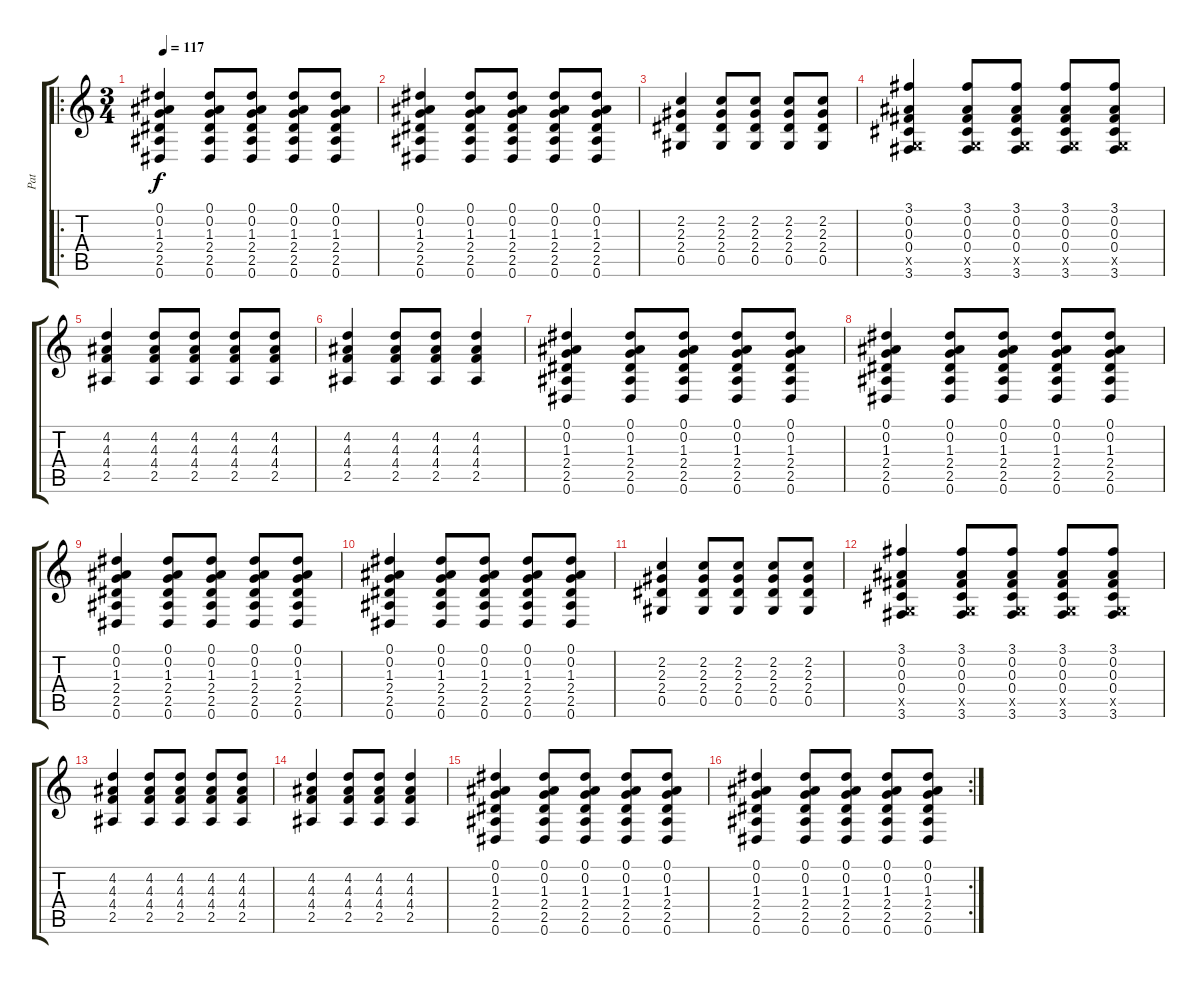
\track ("Pat" "Pat") {instrument acousticguitarsteel}
\staff {score tabs}
\tuning (Eb4 Bb3 Gb3 Db3 Ab2 Eb2) {hide}
\ro
\ts (3 4)
\tempo 117
\clef g2
\ks c
(0.1 0.2 1.3 2.4 2.5 0.6).4{dy f} (0.1 0.2 1.3 2.4 2.5 0.6).8 (0.1 0.2 1.3 2.4 2.5 0.6).8 (0.1 0.2 1.3 2.4 2.5 0.6).8 (0.1 0.2 1.3 2.4 2.5 0.6).8 |
(0.1 0.2 1.3 2.4 2.5 0.6).4 (0.1 0.2 1.3 2.4 2.5 0.6).8 (0.1 0.2 1.3 2.4 2.5 0.6).8 (0.1 0.2 1.3 2.4 2.5 0.6).8 (0.1 0.2 1.3 2.4 2.5 0.6).8 |
(2.2 2.3 2.4 0.5).4 (2.2 2.3 2.4 0.5).8 (2.2 2.3 2.4 0.5).8 (2.2 2.3 2.4 0.5).8 (2.2 2.3 2.4 0.5).8 |
(3.1 0.2 0.3 0.4 -1.5{x} 3.6).4 (3.1 0.2 0.3 0.4 -1.5{x} 3.6).8 (3.1 0.2 0.3 0.4 -1.5{x} 3.6).8 (3.1 0.2 0.3 0.4 -1.5{x} 3.6).8 (3.1 0.2 0.3 0.4 -1.5{x} 3.6).8 |
(4.2 4.3 4.4 2.5).4 (4.2 4.3 4.4 2.5).8 (4.2 4.3 4.4 2.5).8 (4.2 4.3 4.4 2.5).8 (4.2 4.3 4.4 2.5).8 |
(4.2 4.3 4.4 2.5).4 (4.2 4.3 4.4 2.5).8 (4.2 4.3 4.4 2.5).8 (4.2 4.3 4.4 2.5).4 |
(0.1 0.2 1.3 2.4 2.5 0.6).4 (0.1 0.2 1.3 2.4 2.5 0.6).8 (0.1 0.2 1.3 2.4 2.5 0.6).8 (0.1 0.2 1.3 2.4 2.5 0.6).8 (0.1 0.2 1.3 2.4 2.5 0.6).8 |
(0.1 0.2 1.3 2.4 2.5 0.6).4 (0.1 0.2 1.3 2.4 2.5 0.6).8 (0.1 0.2 1.3 2.4 2.5 0.6).8 (0.1 0.2 1.3 2.4 2.5 0.6).8 (0.1 0.2 1.3 2.4 2.5 0.6).8 |
(0.1 0.2 1.3 2.4 2.5 0.6).4 (0.1 0.2 1.3 2.4 2.5 0.6).8 (0.1 0.2 1.3 2.4 2.5 0.6).8 (0.1 0.2 1.3 2.4 2.5 0.6).8 (0.1 0.2 1.3 2.4 2.5 0.6).8 |
(0.1 0.2 1.3 2.4 2.5 0.6).4 (0.1 0.2 1.3 2.4 2.5 0.6).8 (0.1 0.2 1.3 2.4 2.5 0.6).8 (0.1 0.2 1.3 2.4 2.5 0.6).8 (0.1 0.2 1.3 2.4 2.5 0.6).8 |
(2.2 2.3 2.4 0.5).4 (2.2 2.3 2.4 0.5).8 (2.2 2.3 2.4 0.5).8 (2.2 2.3 2.4 0.5).8 (2.2 2.3 2.4 0.5).8 |
(3.1 0.2 0.3 0.4 -1.5{x} 3.6).4 (3.1 0.2 0.3 0.4 -1.5{x} 3.6).8 (3.1 0.2 0.3 0.4 -1.5{x} 3.6).8 (3.1 0.2 0.3 0.4 -1.5{x} 3.6).8 (3.1 0.2 0.3 0.4 -1.5{x} 3.6).8 |
(4.2 4.3 4.4 2.5).4 (4.2 4.3 4.4 2.5).8 (4.2 4.3 4.4 2.5).8 (4.2 4.3 4.4 2.5).8 (4.2 4.3 4.4 2.5).8 |
(4.2 4.3 4.4 2.5).4 (4.2 4.3 4.4 2.5).8 (4.2 4.3 4.4 2.5).8 (4.2 4.3 4.4 2.5).4 |
(0.1 0.2 1.3 2.4 2.5 0.6).4 (0.1 0.2 1.3 2.4 2.5 0.6).8 (0.1 0.2 1.3 2.4 2.5 0.6).8 (0.1 0.2 1.3 2.4 2.5 0.6).8 (0.1 0.2 1.3 2.4 2.5 0.6).8 |
\rc 2
(0.1 0.2 1.3 2.4 2.5 0.6).4 (0.1 0.2 1.3 2.4 2.5 0.6).8 (0.1 0.2 1.3 2.4 2.5 0.6).8 (0.1 0.2 1.3 2.4 2.5 0.6).8 (0.1 0.2 1.3 2.4 2.5 0.6).8
